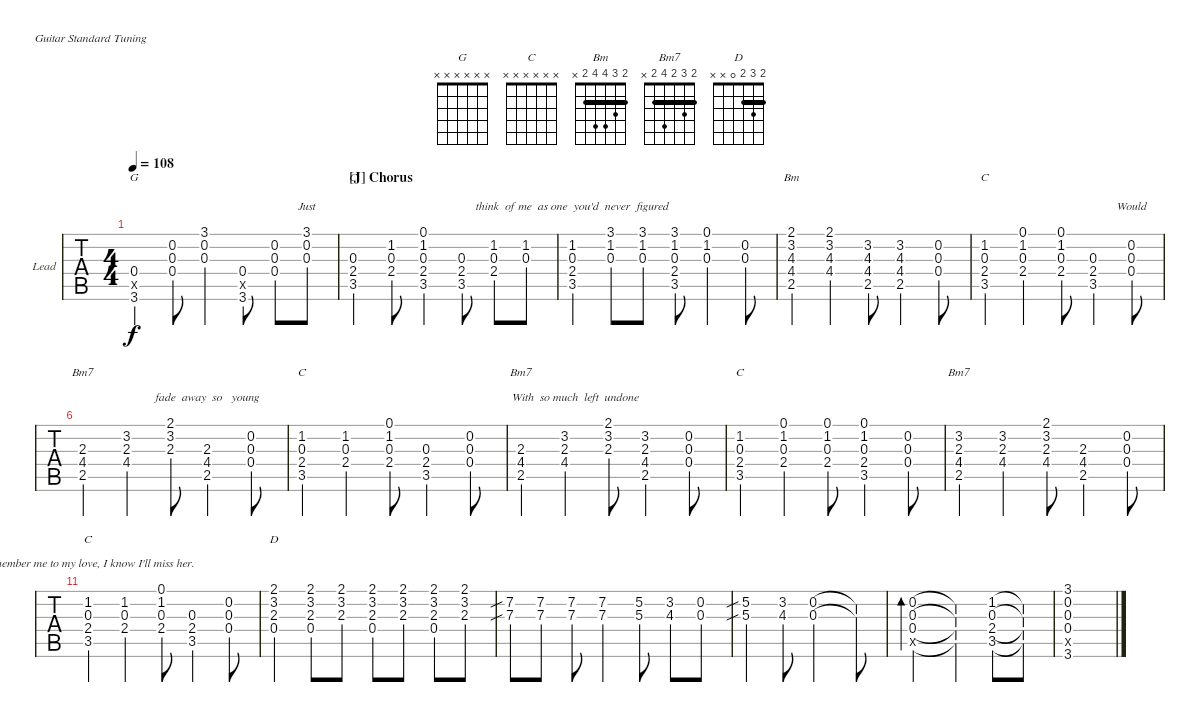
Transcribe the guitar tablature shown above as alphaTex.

\defaultSystemsLayout 4
\bracketExtendMode nobrackets
\firstSystemTrackNameOrientation horizontal
\otherSystemsTrackNameOrientation horizontal
\defaultBarNumberDisplay FirstOfSystem
\track ("Lead" "Lead") {instrument overdrivenguitar}
\staff {tabs}
\tuning (E4 B3 G3 D3 A2 E2)
\chord ("G" x x x x x x)
\chord ("C" x x x x x x)
\chord ("Bm" 2 3 4 4 2 x) {showfingering false barre 2}
\chord ("Bm7" 2 3 2 4 2 x) {showfingering false barre (2 2)}
\chord ("D" 2 3 2 0 x x) {showfingering false barre 2}
\ts (4 4)
\tempo 108
\clef g2
\ks c
(3.6 2.5{x} 0.4).4{ch "G" lyrics (0 "") lyrics (1 "") lyrics (2 "") lyrics (3 "") lyrics (4 "") dy f} (0.4 0.3 0.2).8{lyrics (0 "") lyrics (1 "") lyrics (2 "") lyrics (3 "") lyrics (4 "")} (0.2 0.3 3.1).4{lyrics (0 "") lyrics (1 "") lyrics (2 "") lyrics (3 "") lyrics (4 "")} (3.6 2.5{x} 0.4).8{lyrics (0 "") lyrics (1 "") lyrics (2 "") lyrics (3 "") lyrics (4 "")} (0.4 0.3 0.2).8{lyrics (0 "") lyrics (1 "") lyrics (2 "") lyrics (3 "") lyrics (4 "")} (0.3 0.2 3.1).8{lyrics (0 "") lyrics (1 "") lyrics (2 "") lyrics (3 "Just ") lyrics (4 "")} |
\section ("J" "Chorus")
(3.5 2.4 0.3).4{ch "C" lyrics (0 "") lyrics (1 "") lyrics (2 "") lyrics (3 "") lyrics (4 "")} (0.3 2.4 1.2).8{lyrics (0 "") lyrics (1 "") lyrics (2 "") lyrics (3 "") lyrics (4 "")} (0.1 1.2 0.3 2.4 3.5).4{lyrics (0 "") lyrics (1 "") lyrics (2 "") lyrics (3 "") lyrics (4 "")} (2.4 3.5 0.3).8{lyrics (0 "") lyrics (1 "") lyrics (2 "") lyrics (3 "") lyrics (4 "")} (1.2 0.3 2.4).8{lyrics (0 "") lyrics (1 "") lyrics (2 "") lyrics (3 "") lyrics (4 "")} (1.2 0.3).8{lyrics (0 "") lyrics (1 "") lyrics (2 "") lyrics (3 "") lyrics (4 "")} |
(3.5 2.4 0.3 1.2).4{lyrics (0 "") lyrics (1 "") lyrics (2 "") lyrics (3 "think  of me  as one  you'd  never  figured") lyrics (4 "")} (1.2 0.3 3.1).8{lyrics (0 "") lyrics (1 "") lyrics (2 "") lyrics (3 "") lyrics (4 "")} (0.3 1.2 3.1).8{lyrics (0 "") lyrics (1 "") lyrics (2 "") lyrics (3 "") lyrics (4 "")} (0.3 2.4 3.5 3.1 1.2).8{lyrics (0 "") lyrics (1 "") lyrics (2 "") lyrics (3 "") lyrics (4 "")} (0.1 1.2 0.3).4{lyrics (0 "") lyrics (1 "") lyrics (2 "") lyrics (3 "") lyrics (4 "")} (0.3 0.2).8{lyrics (0 "") lyrics (1 "") lyrics (2 "") lyrics (3 "") lyrics (4 "")} |
(2.5 4.4 4.3 3.2 2.1).4{ch "Bm" lyrics (0 "") lyrics (1 "") lyrics (2 "") lyrics (3 "") lyrics (4 "")} (4.4 4.3 3.2 2.1).4{lyrics (0 "") lyrics (1 "") lyrics (2 "") lyrics (3 "") lyrics (4 "")} (2.5 4.4 4.3 3.2).8{lyrics (0 "") lyrics (1 "") lyrics (2 "") lyrics (3 "") lyrics (4 "")} (4.4 4.3 2.5 3.2).4{lyrics (0 "") lyrics (1 "") lyrics (2 "") lyrics (3 "") lyrics (4 "")} (0.2 0.3 0.4).8{lyrics (0 "") lyrics (1 "") lyrics (2 "") lyrics (3 "") lyrics (4 "")} |
(3.5 2.4 0.3 1.2).4{ch "C" lyrics (0 "") lyrics (1 "") lyrics (2 "") lyrics (3 "") lyrics (4 "")} (1.2 0.3 0.1 2.4).4{lyrics (0 "") lyrics (1 "") lyrics (2 "") lyrics (3 "") lyrics (4 "")} (0.1 1.2 0.3 2.4).8{lyrics (0 "") lyrics (1 "") lyrics (2 "") lyrics (3 "") lyrics (4 "")} (3.5 2.4 0.3).4{lyrics (0 "") lyrics (1 "") lyrics (2 "") lyrics (3 "") lyrics (4 "")} (0.3 0.2 0.4).8{lyrics (0 "") lyrics (1 "") lyrics (2 "") lyrics (3 "Would ") lyrics (4 "")} |
(2.5 4.4 2.3).4{ch "Bm7" lyrics (0 "") lyrics (1 "") lyrics (2 "") lyrics (3 "") lyrics (4 "")} (3.2 2.3 4.4).4{lyrics (0 "") lyrics (1 "") lyrics (2 "") lyrics (3 "") lyrics (4 "")} (3.2 2.3 2.1).8{lyrics (0 "") lyrics (1 "") lyrics (2 "") lyrics (3 "") lyrics (4 "")} (4.4 2.3 2.5).4{lyrics (0 "") lyrics (1 "") lyrics (2 "") lyrics (3 "fade  away  so   young  ") lyrics (4 "")} (0.4 0.3 0.2).8{lyrics (0 "") lyrics (1 "") lyrics (2 "") lyrics (3 "") lyrics (4 "")} |
(3.5 2.4 0.3 1.2).4{ch "C" lyrics (0 "") lyrics (1 "") lyrics (2 "") lyrics (3 "") lyrics (4 "")} (1.2 0.3 2.4).4{lyrics (0 "") lyrics (1 "") lyrics (2 "") lyrics (3 "") lyrics (4 "")} (0.1 1.2 0.3 2.4).8{lyrics (0 "") lyrics (1 "") lyrics (2 "") lyrics (3 "") lyrics (4 "")} (3.5 2.4 0.3).4{lyrics (0 "") lyrics (1 "") lyrics (2 "") lyrics (3 "") lyrics (4 "")} (0.3 0.2 0.4).8{lyrics (0 "") lyrics (1 "") lyrics (2 "") lyrics (3 "") lyrics (4 "")} |
(2.5 4.4 2.3).4{ch "Bm7" lyrics (0 "") lyrics (1 "") lyrics (2 "") lyrics (3 "") lyrics (4 "")} (3.2 2.3 4.4).4{lyrics (0 "") lyrics (1 "") lyrics (2 "") lyrics (3 "       With  so much  left  undone") lyrics (4 "")} (3.2 2.3 2.1).8{lyrics (0 "") lyrics (1 "") lyrics (2 "") lyrics (3 "") lyrics (4 "")} (4.4 2.3 2.5 3.2).4{lyrics (0 "") lyrics (1 "") lyrics (2 "") lyrics (3 "") lyrics (4 "")} (0.4 0.3 0.2).8{lyrics (0 "") lyrics (1 "") lyrics (2 "") lyrics (3 "") lyrics (4 "")} |
(3.5 2.4 0.3 1.2).4{ch "C" lyrics (0 "") lyrics (1 "") lyrics (2 "") lyrics (3 "") lyrics (4 "")} (1.2 0.3 0.1 2.4).4{lyrics (0 "") lyrics (1 "") lyrics (2 "") lyrics (3 "") lyrics (4 "")} (0.1 1.2 0.3 2.4).8{lyrics (0 "") lyrics (1 "") lyrics (2 "") lyrics (3 "") lyrics (4 "")} (3.5 2.4 0.3 1.2 0.1).4{lyrics (0 "") lyrics (1 "") lyrics (2 "") lyrics (3 "") lyrics (4 "")} (0.3 0.2 0.4).8{lyrics (0 "") lyrics (1 "") lyrics (2 "") lyrics (3 "") lyrics (4 "")} |
(2.5 4.4 2.3 3.2).4{ch "Bm7" lyrics (0 "") lyrics (1 "") lyrics (2 "") lyrics (3 "") lyrics (4 "")} (3.2 2.3 4.4).4{lyrics (0 "") lyrics (1 "") lyrics (2 "") lyrics (3 "") lyrics (4 "")} (3.2 2.3 4.4 2.1).8{lyrics (0 "") lyrics (1 "") lyrics (2 "") lyrics (3 "") lyrics (4 "")} (4.4 2.3 2.5).4{lyrics (0 "") lyrics (1 "") lyrics (2 "") lyrics (3 "") lyrics (4 "")} (0.4 0.3 0.2).8{lyrics (0 "") lyrics (1 "") lyrics (2 "") lyrics (3 "") lyrics (4 "")} |
(3.5 2.4 0.3 1.2).4{ch "C" lyrics (0 "") lyrics (1 "") lyrics (2 "") lyrics (3 "Remember me to my love, I know I'll miss her.") lyrics (4 "")} (1.2 0.3 2.4).4{lyrics (0 "") lyrics (1 "") lyrics (2 "") lyrics (3 "") lyrics (4 "")} (0.1 1.2 0.3 2.4).8{lyrics (0 "") lyrics (1 "") lyrics (2 "") lyrics (3 "") lyrics (4 "")} (3.5 2.4 0.3).4{lyrics (0 "") lyrics (1 "") lyrics (2 "") lyrics (3 "") lyrics (4 "")} (0.3 0.2 0.4).8{lyrics (0 "") lyrics (1 "") lyrics (2 "") lyrics (3 "") lyrics (4 "")} |
(2.1 3.2 2.3 0.4).4{ch "D" lyrics (0 "") lyrics (1 "") lyrics (2 "") lyrics (3 "") lyrics (4 "")} (0.4 2.3 3.2 2.1).8{lyrics (0 "") lyrics (1 "") lyrics (2 "") lyrics (3 "") lyrics (4 "")} (2.1 3.2 2.3).8{lyrics (0 "") lyrics (1 "") lyrics (2 "") lyrics (3 "") lyrics (4 "")} (2.3 0.4 3.2 2.1).8{lyrics (0 "") lyrics (1 "") lyrics (2 "") lyrics (3 "") lyrics (4 "")} (2.3 3.2 2.1).8{lyrics (0 "") lyrics (1 "") lyrics (2 "") lyrics (3 "") lyrics (4 "")} (2.1 3.2 2.3 0.4).8{lyrics (0 "") lyrics (1 "") lyrics (2 "") lyrics (3 "") lyrics (4 "")} (2.3 3.2 2.1).8 |
(7.3{sib} 7.2{sib}).8 (7.3 7.2).8 (7.3 7.2).8 (7.2 7.3).4 (5.2 5.3).8 (4.3 3.2).8 (0.3 0.2).8 |
(5.2{sib} 5.3{sib}).4 (3.2 4.3).8 (0.3 0.2).2 (0.3{t} 0.2{t}).8 |
(0.3 0.4 2.5{x} 0.2).2{bd 42} (0.3{t} 0.4{t} 2.5{x t} 0.2{t}).4 (1.2 0.3 3.5 2.4).8 (1.2{t} 0.3{t} 3.5{t} 2.4{t}).8 |
(0.3 0.2 3.6 2.5{x} 0.4 3.1).1
